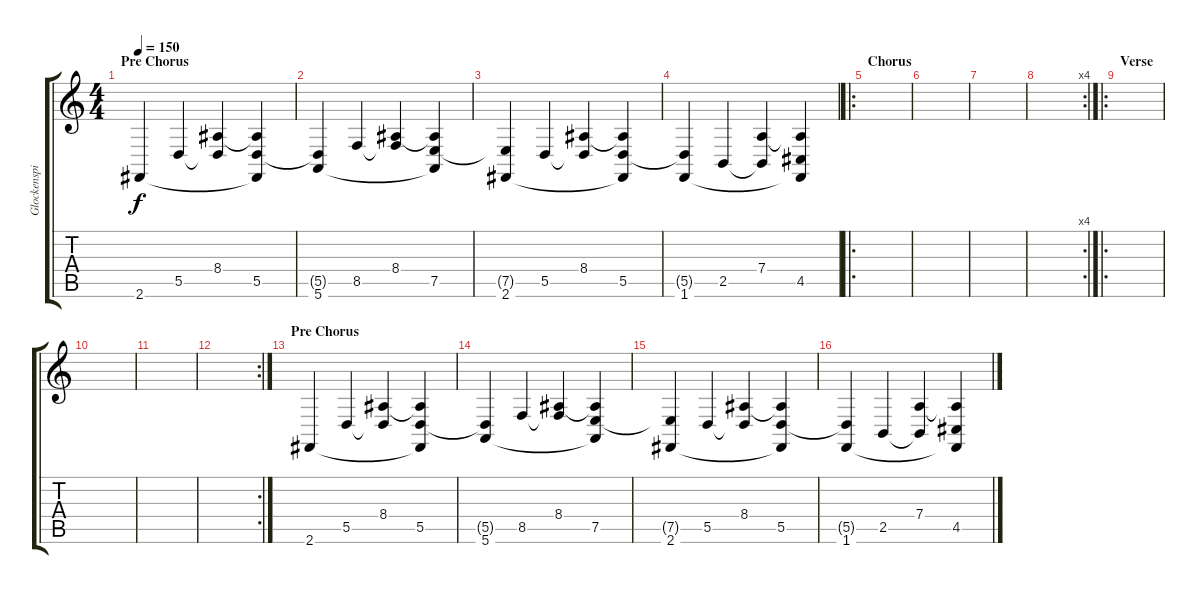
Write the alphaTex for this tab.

\track ("Glockenspiel" "Glockenspi") {instrument glockenspiel}
\staff {score tabs}
\tuning (E4 B3 G3 D3 A2 E2) {hide}
\ts (4 4)
\section ("" "Pre Chorus")
\tempo 150
\clef g2
\ks c
2.6.4{dy f} 5.5.4 (8.4 5.5{t}).4 (8.4{t} 5.5 2.6{t}).4 |
(5.5{t} 5.6).4 8.5.4 (8.4 8.5{t}).4 (8.4{t} 7.5 5.6{t}).4 |
(7.5{t} 2.6).4 5.5.4 (8.4 5.5{t}).4 (8.4{t} 5.5 2.6{t}).4 |
(5.5{t} 1.6).4 2.5.4 (7.4 2.5{t}).4 (7.4{t} 4.5 1.6{t}).4 |
\ro
\section ("" "Chorus")
|
|
|
\rc 4
|
\ro
\section ("" "Verse")
|
|
|
\rc 2
|
\section ("" "Pre Chorus")
2.6.4 5.5.4 (8.4 5.5{t}).4 (8.4{t} 5.5 2.6{t}).4 |
(5.5{t} 5.6).4 8.5.4 (8.4 8.5{t}).4 (8.4{t} 7.5 5.6{t}).4 |
(7.5{t} 2.6).4 5.5.4 (8.4 5.5{t}).4 (8.4{t} 5.5 2.6{t}).4 |
(5.5{t} 1.6).4 2.5.4 (7.4 2.5{t}).4 (7.4{t} 4.5 1.6{t}).4
